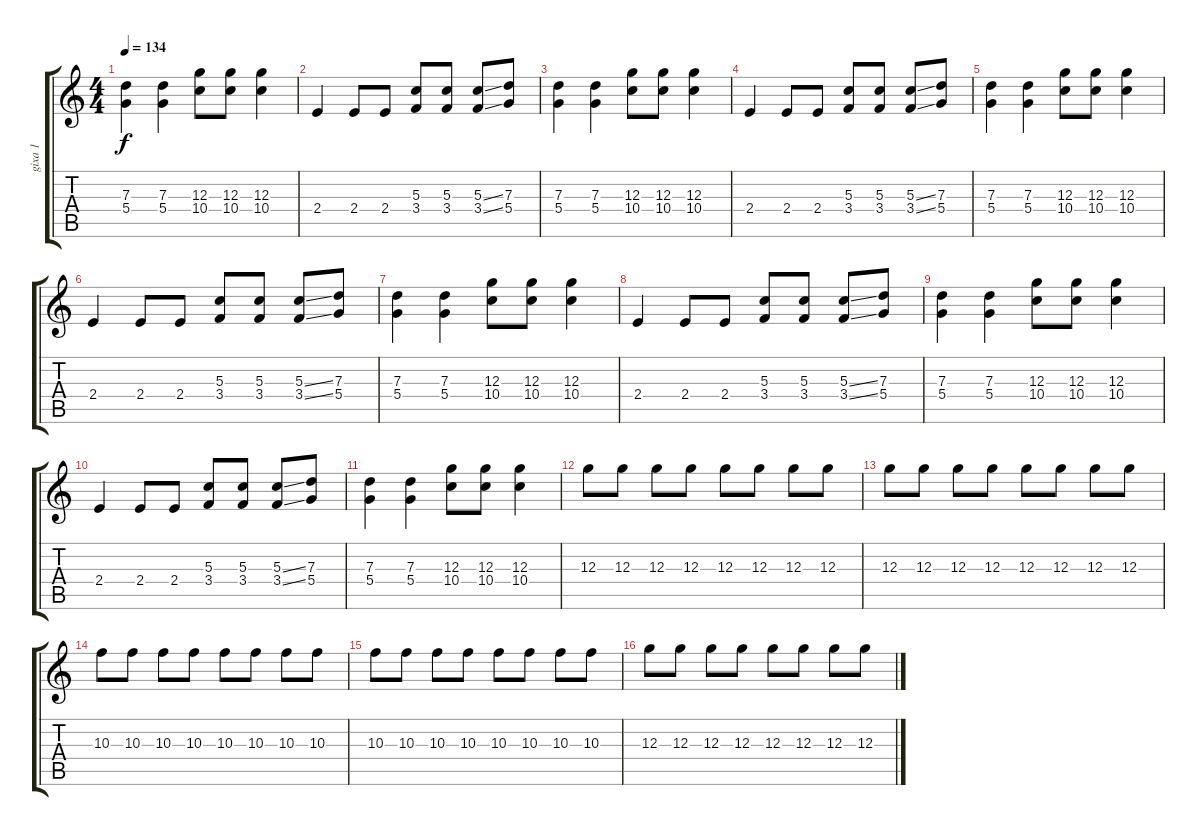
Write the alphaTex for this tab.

\track ("gixa 1" "gixa 1") {instrument electricguitarclean}
\staff {score tabs}
\tuning (E4 B3 G3 D3 A2 E2) {hide}
\ts (4 4)
\tempo 134
\clef g2
\ks c
(7.3 5.4).4{dy f} (7.3 5.4).4 (12.3 10.4).8 (12.3 10.4).8 (12.3 10.4).4 |
2.4.4 2.4.8 2.4.8 (5.3 3.4).8 (5.3 3.4).8 (5.3{ss} 3.4{ss}).8 (7.3 5.4).8 |
(7.3 5.4).4 (7.3 5.4).4 (12.3 10.4).8 (12.3 10.4).8 (12.3 10.4).4 |
2.4.4 2.4.8 2.4.8 (5.3 3.4).8 (5.3 3.4).8 (5.3{ss} 3.4{ss}).8 (7.3 5.4).8 |
(7.3 5.4).4 (7.3 5.4).4 (12.3 10.4).8 (12.3 10.4).8 (12.3 10.4).4 |
2.4.4 2.4.8 2.4.8 (5.3 3.4).8 (5.3 3.4).8 (5.3{ss} 3.4{ss}).8 (7.3 5.4).8 |
(7.3 5.4).4 (7.3 5.4).4 (12.3 10.4).8 (12.3 10.4).8 (12.3 10.4).4 |
2.4.4 2.4.8 2.4.8 (5.3 3.4).8 (5.3 3.4).8 (5.3{ss} 3.4{ss}).8 (7.3 5.4).8 |
(7.3 5.4).4 (7.3 5.4).4 (12.3 10.4).8 (12.3 10.4).8 (12.3 10.4).4 |
2.4.4 2.4.8 2.4.8 (5.3 3.4).8 (5.3 3.4).8 (5.3{ss} 3.4{ss}).8 (7.3 5.4).8 |
(7.3 5.4).4 (7.3 5.4).4 (12.3 10.4).8 (12.3 10.4).8 (12.3 10.4).4 |
12.3.8 12.3.8 12.3.8 12.3.8 12.3.8 12.3.8 12.3.8 12.3.8 |
12.3.8 12.3.8 12.3.8 12.3.8 12.3.8 12.3.8 12.3.8 12.3.8 |
10.3.8 10.3.8 10.3.8 10.3.8 10.3.8 10.3.8 10.3.8 10.3.8 |
10.3.8 10.3.8 10.3.8 10.3.8 10.3.8 10.3.8 10.3.8 10.3.8 |
12.3.8 12.3.8 12.3.8 12.3.8 12.3.8 12.3.8 12.3.8 12.3.8
